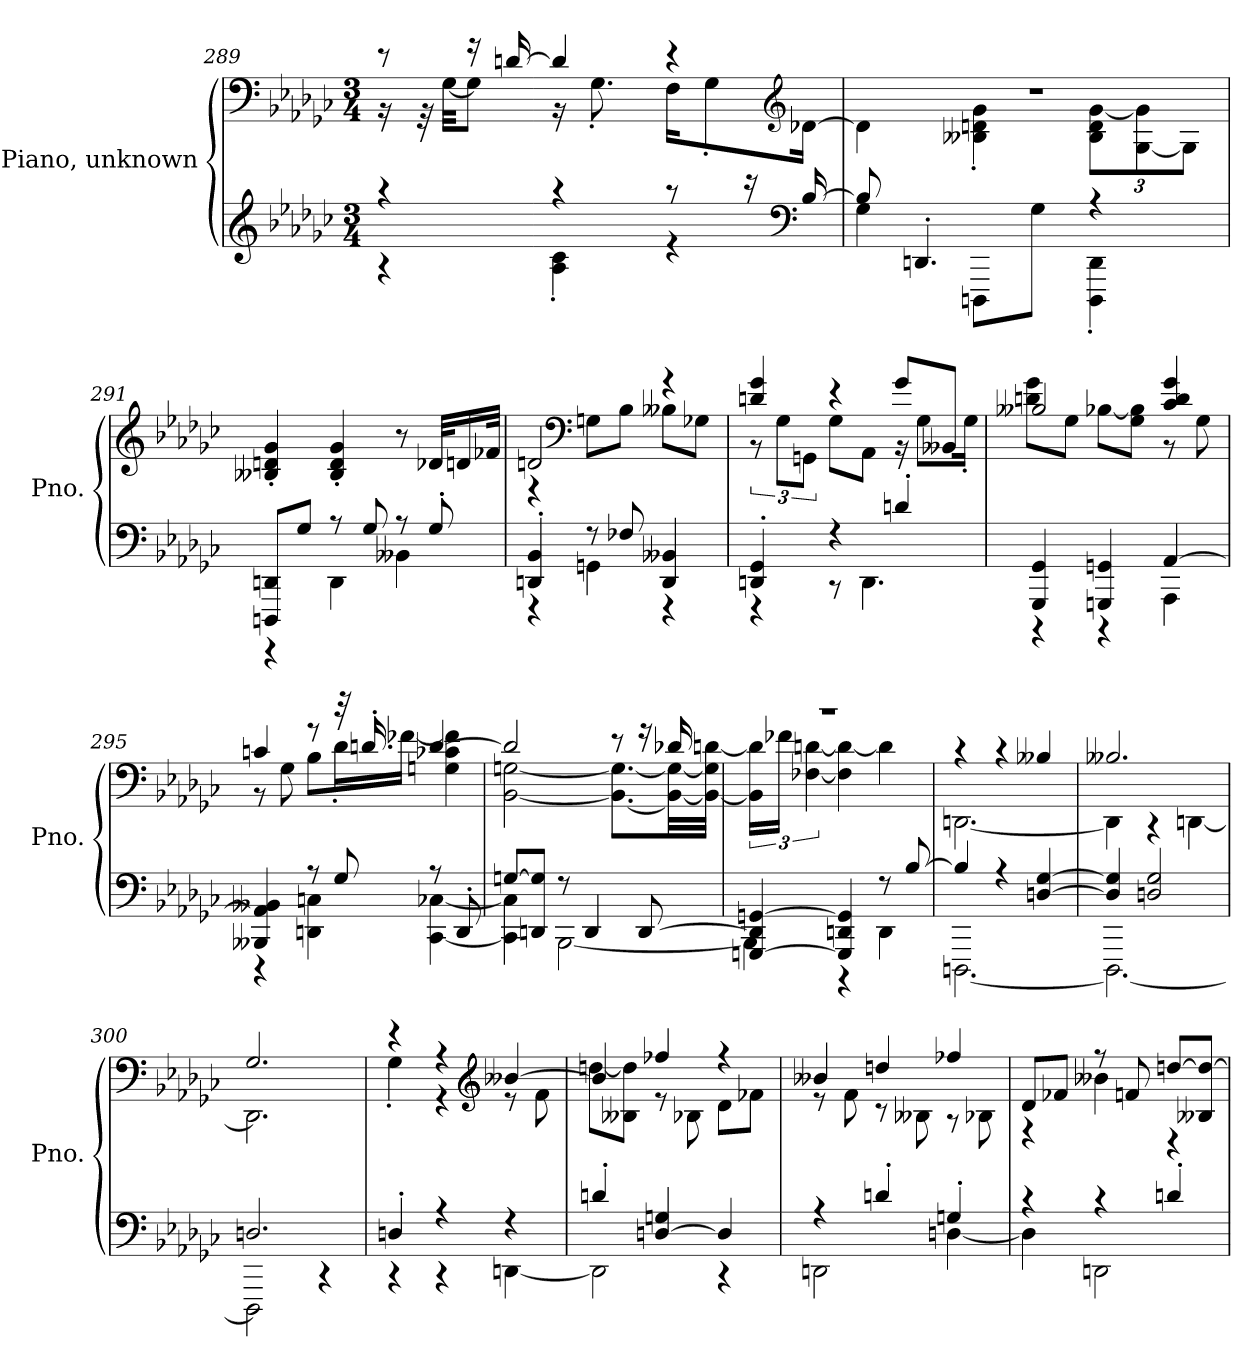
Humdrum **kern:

**kern	**kern
*part1	*part1
*staff2	*staff1
*I"Piano, unknown	*
*I'Pno.	*
*clefG2	*clefF4
*k[b-e-a-d-g-c-]	*k[b-e-a-d-g-c-]
*M3/4	*M3/4
=289	=289
*^	*^
4r	4r	8r	16r
.	.	.	32r
.	.	.	[32G-\KKL
.	.	16r	8G-\J]
.	.	[16dn/	.
4r	4A-\' 4c-\'	4d/]	16r
.	.	.	8.G-'\
8r	4r	4r	16F\KL
.	.	.	8G-'\
16r	.	.	.
*clefF4	*	*clefG2	*
[16B-/	.	.	[16d-X\Jk
=290	=290	=290	=290
8B-/]	4G-\	2.r	4d-\]
4.DDn'/	.	.	.
.	8DDDn\L	.	4B--X\' 4dn\' 4g-\'
.	8G-\J	.	.
*	*	*	*Xbrackettup
4r	4DDD\' 4DD\'	.	12B--\ 12d\ [12g-\L
.	.	.	[12G-\ 12g-\]
.	.	.	12G-\J]
*	*	*v	*v
!!LO:LB:g=z
=291	=291	=291
8DDDn/ 8DDn/L	4r	4B--X/' 4dn/' 4g-/'
8G-/J	.	.
8r	4DD\	4B--/' 4d/' 4g-/'
8G-/	.	.
8r	4BB--X\	8r
8G-'/	.	32d-X/KLL
.	.	16dn/
.	.	32f-X/JJk
=292	=292	=292
*	*	*^
4DDn/' 4BB-/'	4r	2dn/	4r
*	*	*clefF4	*
8r	4GGn\	.	8Gn\L
8F-X/	.	.	8B-\J
4DD/ 4BB--X/	4r	4r	8B--X\L
.	.	.	8G-X\J
=293	=293	=293	=293
*	*	*	*brackettup
4DDn/' 4GG-/'	4r	4dn/ 4g-/	12r
.	.	.	12G-\L
.	.	.	12GGn\J
4r	8r	4r	8G-\L
.	4.DD\	.	8AA-\J
4dn'/	.	8g-/L	16r
.	.	.	8G-\L
.	.	8BB--X/J	.
.	.	.	16G-'\Jk
!!LO:LB:g=z	!!
=294	=294	=294	=294
4GGG-/ 4GG-/	4r	2B--X/	8dn\ 8g-\L
.	.	.	8G-\J
4GGGn/ 4GGn/	4r	.	[8B-X\L
.	.	.	8G-\ 8B-\]J
[4AA-/	4AAA-\	4c-/ 4d/ 4g-/	8r
.	.	.	8G-\
=295	=295	=295	=295
4BBB--X/ 4AA-/] 4BB--X/	4r	4cn/	8r
.	.	.	8G-\
8r	4DDn\ 4Cn\	8r	8B-\L
8G-/	.	32r	16d-'\L
.	.	16.dn'/	.
.	.	.	[16f-X\JJ
8r	[4CC-\ [4C-X\	[4d/	4Gn\ 4c-X\ 4f-\]
8DD'/	.	.	.
=296	=296	=296	=296
[8Gn/L	4CC-\] 4C-\]	2d/]	[2BB-\ [2Gn\
8DDn/ 8G/]J	.	.	.
8r	[2BBB-\	.	.
4DD/	.	.	.
.	.	8r	8.BB-\_ 8.G\_L
[8DD/	.	16r	.
.	.	16d-X/	32BB-\_ 32G\_LL
.	.	.	32BB-\_ 32G\] [32dn\JJJ
!!LO:PB:g=z	!!
=297	=297	=297	=297
[4GGGn/ 4DD/] [4GGn/	4BBB-\]	2.r	24BB-\] 24d\]LL
.	.	.	24f-X\JJ
.	.	.	[6F-X\ [6dn\
4GGG/] 4DDn/ 4GG/]	4r	.	4F-\] 4d\_
8r	4DD\	.	4d\]
[8B-/	.	.	.
=298	=298	=298	=298
4B-/]	[2.DDDn\	4r	[2.DDn\
4r	.	4r	.
[4Dn/ [4G-/	.	4B--X/	.
=299	=299	=299	=299
4D/] 4G-/]	2.DDD\_	2.B--X/	4DD\]
2Dn/ 2G-/	.	.	4r
.	.	.	[4DDn\
=300	=300	=300	=300
2.Dn/	2DDD\]	2.G-/	2.DD\]
.	4r	.	.
=301	=301	=301	=301
4Dn'/	4r	4r	4G-'\
4r	4r	4r	4r
*	*	*clefG2	*
4r	[4DDn\	[4b--X/	8r
.	.	.	8f\
!!LO:LB:g=z	!!
=302	=302	=302	=302
4dn'/	2DD\]	4b--/]	[8ddn\L
.	.	.	8B--X\ 8dd\]J
[4Dn/ 4Gn/	.	4ff-X/	8r
.	.	.	8B-X\
4D/]	4r	4r	8d-\L
.	.	.	8f-X\J
=303	=303	=303	=303
4r	2DDn\	4b--X/	8r
.	.	.	8f\
4dn'/	.	4ddn/	8r
.	.	.	8B--X\
4Gn'/	[4Dn\	4ff-X/	8r
.	.	.	8B-X\
=304	=304	=304	=304
4r	4D\]	8d-/L	4r
.	.	8f-X/J	.
4r	2DDn\	8r	4b--X\
.	.	8fn/	.
4dn'/	.	[8ddn/L	4r
.	.	8B--X/ 8dd/_J	.
*v	*v	*	*
*	*v	*v
=	=
*-	*-
